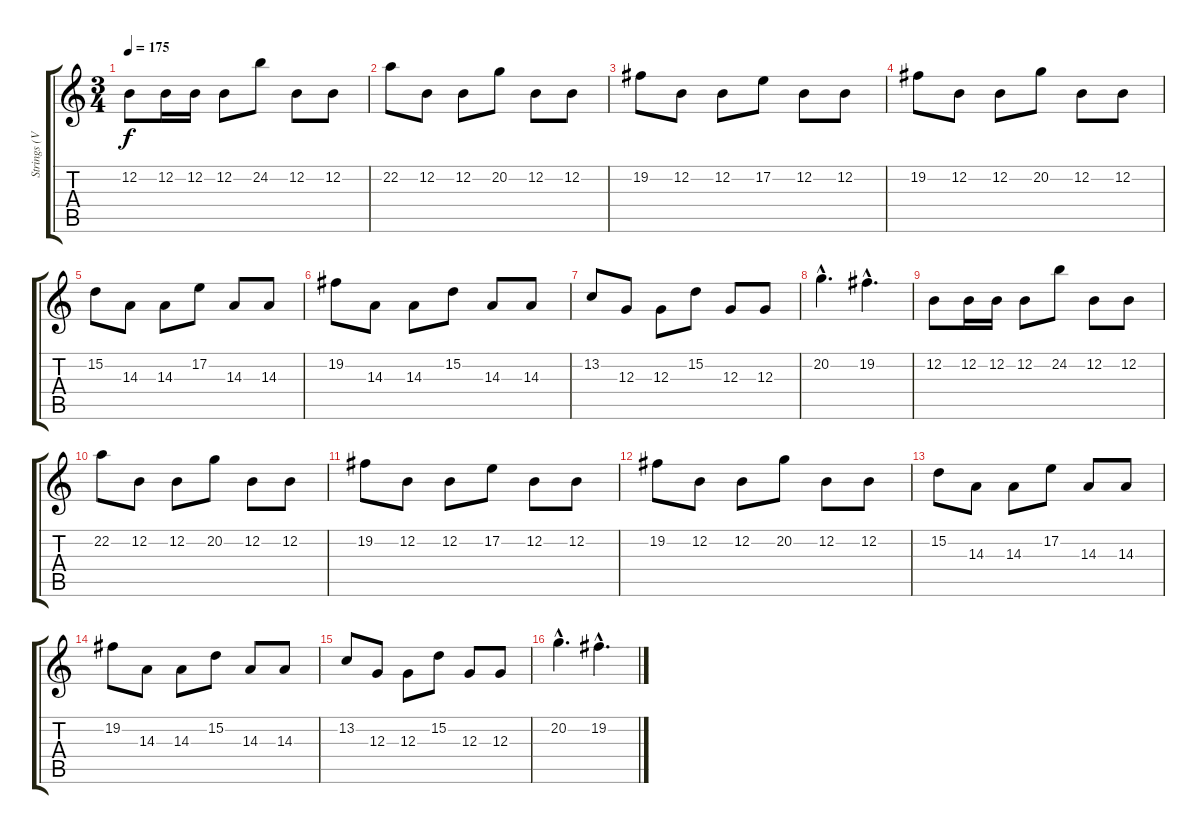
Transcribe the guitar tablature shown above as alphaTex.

\track ("Strings (Violin)" "Strings (V") {instrument violin}
\staff {score tabs}
\tuning (E4 B3 G3 D3 A2 E2) {hide}
\ts (3 4)
\tempo 175
\clef g2
\ks c
12.2.8{dy f} 12.2.16 12.2.16 12.2.8 24.2.8 12.2.8 12.2.8 |
22.2.8 12.2.8 12.2.8 20.2.8 12.2.8 12.2.8 |
19.2.8 12.2.8 12.2.8 17.2.8 12.2.8 12.2.8 |
19.2.8 12.2.8 12.2.8 20.2.8 12.2.8 12.2.8 |
15.2.8 14.3.8 14.3.8 17.2.8 14.3.8 14.3.8 |
19.2.8 14.3.8 14.3.8 15.2.8 14.3.8 14.3.8 |
13.2.8 12.3.8 12.3.8 15.2.8 12.3.8 12.3.8 |
20.2{hac}.4{d} 19.2{hac}.4{d} |
12.2.8 12.2.16 12.2.16 12.2.8 24.2.8 12.2.8 12.2.8 |
22.2.8 12.2.8 12.2.8 20.2.8 12.2.8 12.2.8 |
19.2.8 12.2.8 12.2.8 17.2.8 12.2.8 12.2.8 |
19.2.8 12.2.8 12.2.8 20.2.8 12.2.8 12.2.8 |
15.2.8 14.3.8 14.3.8 17.2.8 14.3.8 14.3.8 |
19.2.8 14.3.8 14.3.8 15.2.8 14.3.8 14.3.8 |
13.2.8 12.3.8 12.3.8 15.2.8 12.3.8 12.3.8 |
20.2{hac}.4{d} 19.2{hac}.4{d}
